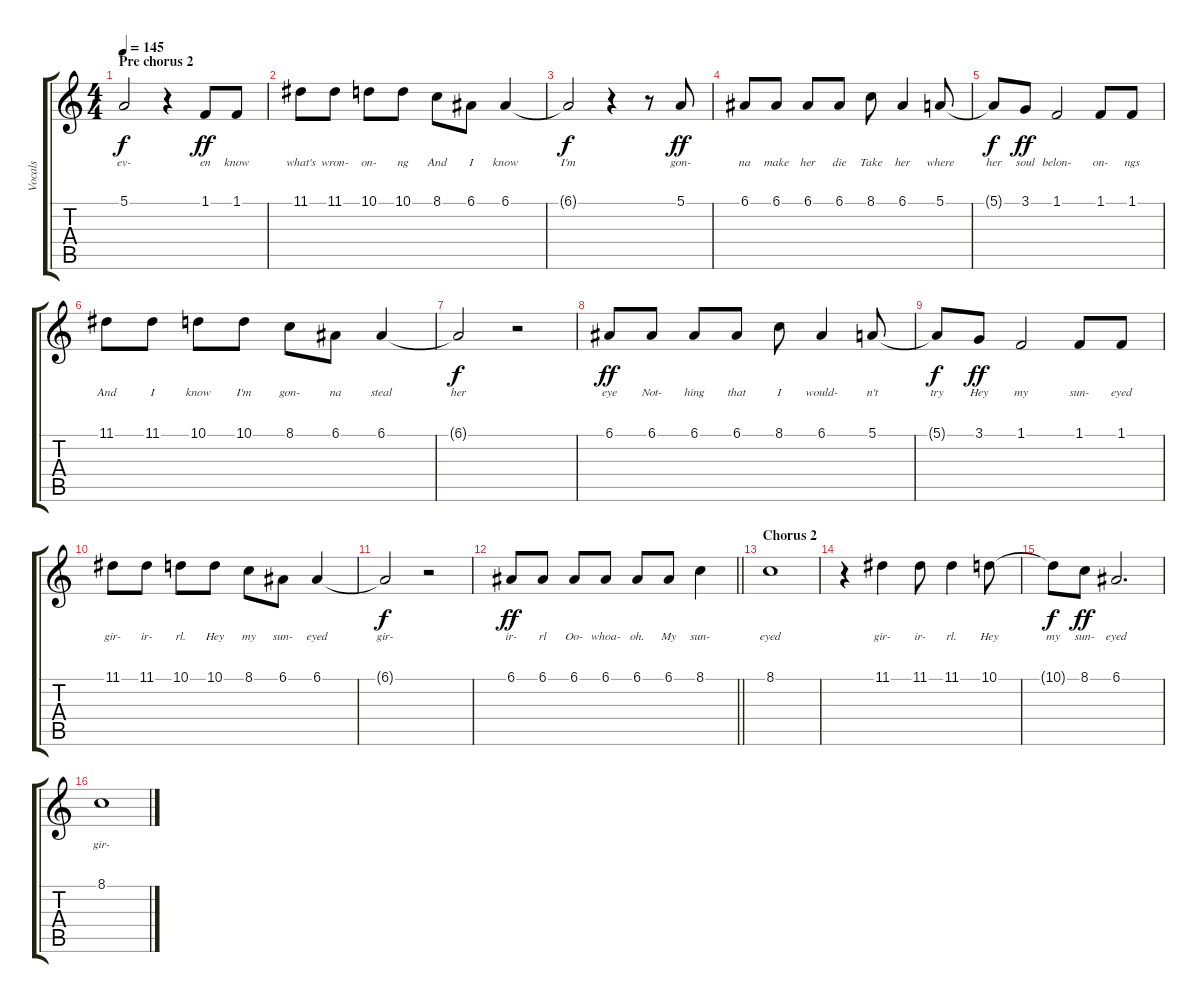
\track ("Vocals" "Vocals") {instrument frenchhorn}
\staff {score tabs}
\tuning (E4 B3 G3 D3 A2 E2) {hide}
\ts (4 4)
\section ("" "Pre chorus 2")
\tempo 145
\clef g2
\ks c
5.1{t}.2{lyrics (0 "ev-") lyrics (1 "") lyrics (2 "") lyrics (3 "") lyrics (4 "") dy f} r.4 1.1.8{lyrics (0 "en") lyrics (1 "") lyrics (2 "") lyrics (3 "") lyrics (4 "") dy ff} 1.1.8{lyrics (0 "know") lyrics (1 "") lyrics (2 "") lyrics (3 "") lyrics (4 "")} |
11.1.8{lyrics (0 "what's") lyrics (1 "") lyrics (2 "") lyrics (3 "") lyrics (4 "")} 11.1.8{lyrics (0 "wron-") lyrics (1 "") lyrics (2 "") lyrics (3 "") lyrics (4 "")} 10.1.8{lyrics (0 "on-") lyrics (1 "") lyrics (2 "") lyrics (3 "") lyrics (4 "")} 10.1.8{lyrics (0 "ng") lyrics (1 "") lyrics (2 "") lyrics (3 "") lyrics (4 "")} 8.1.8{lyrics (0 "And") lyrics (1 "") lyrics (2 "") lyrics (3 "") lyrics (4 "")} 6.1.8{lyrics (0 "I") lyrics (1 "") lyrics (2 "") lyrics (3 "") lyrics (4 "")} 6.1.4{lyrics (0 "know") lyrics (1 "") lyrics (2 "") lyrics (3 "") lyrics (4 "")} |
6.1{t}.2{lyrics (0 "I'm") lyrics (1 "") lyrics (2 "") lyrics (3 "") lyrics (4 "") dy f} r.4 r.8 5.1.8{lyrics (0 "gon-") lyrics (1 "") lyrics (2 "") lyrics (3 "") lyrics (4 "") dy ff} |
6.1.8{lyrics (0 "na") lyrics (1 "") lyrics (2 "") lyrics (3 "") lyrics (4 "")} 6.1.8{lyrics (0 "make") lyrics (1 "") lyrics (2 "") lyrics (3 "") lyrics (4 "")} 6.1.8{lyrics (0 "her") lyrics (1 "") lyrics (2 "") lyrics (3 "") lyrics (4 "")} 6.1.8{lyrics (0 "die") lyrics (1 "") lyrics (2 "") lyrics (3 "") lyrics (4 "")} 8.1.8{lyrics (0 "Take") lyrics (1 "") lyrics (2 "") lyrics (3 "") lyrics (4 "")} 6.1.4{lyrics (0 "her") lyrics (1 "") lyrics (2 "") lyrics (3 "") lyrics (4 "")} 5.1.8{lyrics (0 "where") lyrics (1 "") lyrics (2 "") lyrics (3 "") lyrics (4 "")} |
5.1{t}.8{lyrics (0 "her") lyrics (1 "") lyrics (2 "") lyrics (3 "") lyrics (4 "") dy f} 3.1.8{lyrics (0 "soul") lyrics (1 "") lyrics (2 "") lyrics (3 "") lyrics (4 "") dy ff} 1.1.2{lyrics (0 "belon-") lyrics (1 "") lyrics (2 "") lyrics (3 "") lyrics (4 "")} 1.1.8{lyrics (0 "on-") lyrics (1 "") lyrics (2 "") lyrics (3 "") lyrics (4 "")} 1.1.8{lyrics (0 "ngs") lyrics (1 "") lyrics (2 "") lyrics (3 "") lyrics (4 "")} |
11.1.8{lyrics (0 "And") lyrics (1 "") lyrics (2 "") lyrics (3 "") lyrics (4 "")} 11.1.8{lyrics (0 "I") lyrics (1 "") lyrics (2 "") lyrics (3 "") lyrics (4 "")} 10.1.8{lyrics (0 "know") lyrics (1 "") lyrics (2 "") lyrics (3 "") lyrics (4 "")} 10.1.8{lyrics (0 "I'm") lyrics (1 "") lyrics (2 "") lyrics (3 "") lyrics (4 "")} 8.1.8{lyrics (0 "gon-") lyrics (1 "") lyrics (2 "") lyrics (3 "") lyrics (4 "")} 6.1.8{lyrics (0 "na") lyrics (1 "") lyrics (2 "") lyrics (3 "") lyrics (4 "")} 6.1.4{lyrics (0 "steal") lyrics (1 "") lyrics (2 "") lyrics (3 "") lyrics (4 "")} |
6.1{t}.2{lyrics (0 "her") lyrics (1 "") lyrics (2 "") lyrics (3 "") lyrics (4 "") dy f} r.2 |
6.1.8{lyrics (0 "eye") lyrics (1 "") lyrics (2 "") lyrics (3 "") lyrics (4 "") dy ff} 6.1.8{lyrics (0 "Not-") lyrics (1 "") lyrics (2 "") lyrics (3 "") lyrics (4 "")} 6.1.8{lyrics (0 "hing") lyrics (1 "") lyrics (2 "") lyrics (3 "") lyrics (4 "")} 6.1.8{lyrics (0 "that") lyrics (1 "") lyrics (2 "") lyrics (3 "") lyrics (4 "")} 8.1.8{lyrics (0 "I") lyrics (1 "") lyrics (2 "") lyrics (3 "") lyrics (4 "")} 6.1.4{lyrics (0 "would-") lyrics (1 "") lyrics (2 "") lyrics (3 "") lyrics (4 "")} 5.1.8{lyrics (0 "n't") lyrics (1 "") lyrics (2 "") lyrics (3 "") lyrics (4 "")} |
5.1{t}.8{lyrics (0 "try") lyrics (1 "") lyrics (2 "") lyrics (3 "") lyrics (4 "") dy f} 3.1.8{lyrics (0 "Hey") lyrics (1 "") lyrics (2 "") lyrics (3 "") lyrics (4 "") dy ff} 1.1.2{lyrics (0 "my") lyrics (1 "") lyrics (2 "") lyrics (3 "") lyrics (4 "")} 1.1.8{lyrics (0 "sun-") lyrics (1 "") lyrics (2 "") lyrics (3 "") lyrics (4 "")} 1.1.8{lyrics (0 "eyed") lyrics (1 "") lyrics (2 "") lyrics (3 "") lyrics (4 "")} |
11.1.8{lyrics (0 "gir-") lyrics (1 "") lyrics (2 "") lyrics (3 "") lyrics (4 "")} 11.1.8{lyrics (0 "ir-") lyrics (1 "") lyrics (2 "") lyrics (3 "") lyrics (4 "")} 10.1.8{lyrics (0 "rl.") lyrics (1 "") lyrics (2 "") lyrics (3 "") lyrics (4 "")} 10.1.8{lyrics (0 "Hey") lyrics (1 "") lyrics (2 "") lyrics (3 "") lyrics (4 "")} 8.1.8{lyrics (0 "my") lyrics (1 "") lyrics (2 "") lyrics (3 "") lyrics (4 "")} 6.1.8{lyrics (0 "sun-") lyrics (1 "") lyrics (2 "") lyrics (3 "") lyrics (4 "")} 6.1.4{lyrics (0 "eyed") lyrics (1 "") lyrics (2 "") lyrics (3 "") lyrics (4 "")} |
6.1{t}.2{lyrics (0 "gir-") lyrics (1 "") lyrics (2 "") lyrics (3 "") lyrics (4 "") dy f} r.2 |
\barLineRight lightlight
6.1.8{lyrics (0 "ir-") lyrics (1 "") lyrics (2 "") lyrics (3 "") lyrics (4 "") dy ff} 6.1.8{lyrics (0 "rl") lyrics (1 "") lyrics (2 "") lyrics (3 "") lyrics (4 "")} 6.1.8{lyrics (0 "Oo-") lyrics (1 "") lyrics (2 "") lyrics (3 "") lyrics (4 "")} 6.1.8{lyrics (0 "whoa-") lyrics (1 "") lyrics (2 "") lyrics (3 "") lyrics (4 "")} 6.1.8{lyrics (0 "oh.") lyrics (1 "") lyrics (2 "") lyrics (3 "") lyrics (4 "")} 6.1.8{lyrics (0 "My") lyrics (1 "") lyrics (2 "") lyrics (3 "") lyrics (4 "")} 8.1.4{lyrics (0 "sun-") lyrics (1 "") lyrics (2 "") lyrics (3 "") lyrics (4 "")} |
\section ("" "Chorus 2")
8.1.1{lyrics (0 "eyed") lyrics (1 "") lyrics (2 "") lyrics (3 "") lyrics (4 "")} |
r.4 11.1.4{lyrics (0 "gir-") lyrics (1 "") lyrics (2 "") lyrics (3 "") lyrics (4 "")} 11.1.8{lyrics (0 "ir-") lyrics (1 "") lyrics (2 "") lyrics (3 "") lyrics (4 "")} 11.1.4{lyrics (0 "rl.") lyrics (1 "") lyrics (2 "") lyrics (3 "") lyrics (4 "")} 10.1.8{lyrics (0 "Hey") lyrics (1 "") lyrics (2 "") lyrics (3 "") lyrics (4 "")} |
10.1{t}.8{lyrics (0 "my") lyrics (1 "") lyrics (2 "") lyrics (3 "") lyrics (4 "") dy f} 8.1.8{lyrics (0 "sun-") lyrics (1 "") lyrics (2 "") lyrics (3 "") lyrics (4 "") dy ff} 6.1.2{d lyrics (0 "eyed") lyrics (1 "") lyrics (2 "") lyrics (3 "") lyrics (4 "")} |
8.1.1{lyrics (0 "gir-") lyrics (1 "") lyrics (2 "") lyrics (3 "") lyrics (4 "")}
